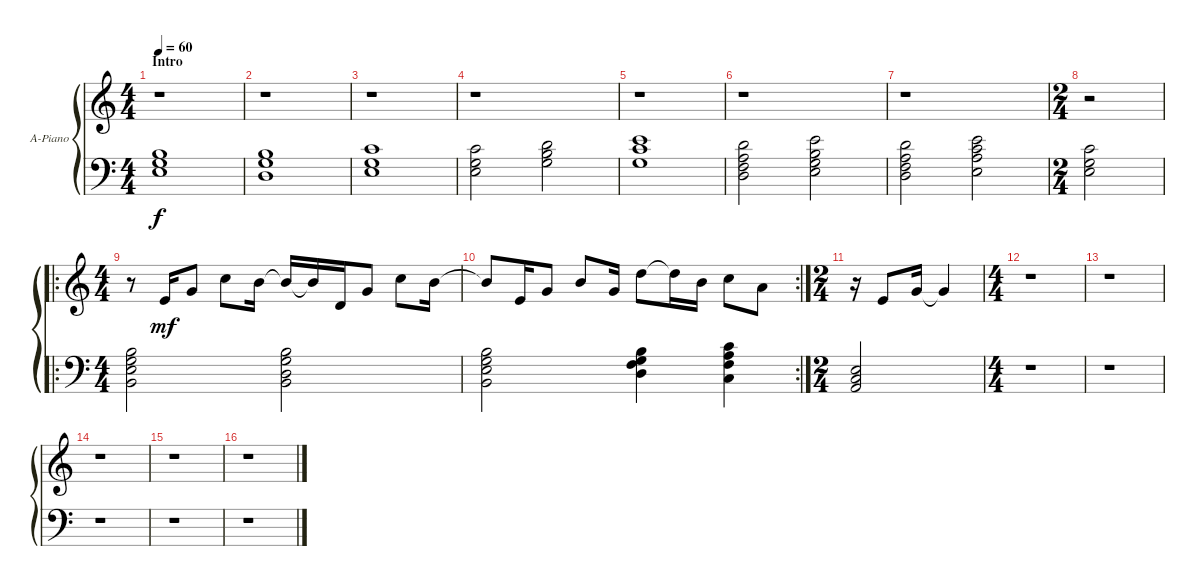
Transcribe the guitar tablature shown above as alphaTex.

\bracketExtendMode groupsimilarinstruments
\firstSystemTrackNameOrientation horizontal
\otherSystemsTrackNameOrientation horizontal
\track ("Acoustic Piano" "A-Piano") {instrument acousticgrandpiano}
\staff {score}
\tuning (E4 B3 G3 D3 A2 E2)
\ts (4 4)
\beaming (8 2 2 2 2)
\section ("" "Intro")
\tempo 60
\clef g2
\ks c
r.1{dy mf instrument acousticgrandpiano} |
r.1 |
r.1 |
r.1 |
r.1 |
r.1 |
r.1 |
\ts (2 4)
r.2 |
\ro
\ts (4 4)
r.8 5.2.16 8.2.8 8.1.8 7.1.16 7.1{t}.16 7.1{t}.16 3.2.16 3.1.8 8.1.8 7.1.16 |
\rc 2
7.1{t}.8 5.2.16 3.1.8 7.1.8 8.2.16 10.1.8 10.1{t}.16 7.1.16 8.1.8 5.1.8 |
\ts (2 4)
r.16 0.1.8 3.1.16 3.1{t}.4 |
\ts (4 4)
r.1 |
r.1 |
r.1 |
r.1 |
r.1
\staff {score}
\tuning (G2 D2 A1 E1)
\clef f4
\ottava regular
\simile none
\ks c
(19.3 17.2 16.1).1{dy f} |
(17.3 17.2 16.1).1 |
(17.1 17.2 19.3).1 |
(19.3 17.2 17.1).2 (19.1 21.2 22.3).2 |
(22.2 21.1 22.3).1 |
(22.4 20.3 19.2 19.1).2 (21.1 21.2 22.3 24.4).2 |
(22.4 20.3 19.2 19.1).2 (21.1 22.2 24.3 24.4).2 |
(19.3 17.2 17.1).2 |
(16.1 17.2 19.3 19.4).2 (17.3 17.2 16.1 19.4).2 |
(16.1 17.2 19.3 19.4).2 (7.1 31.4 22.3 15.2).4 (17.1 19.2 20.4 20.3).4 |
(12.3 10.2 9.1).2 |
r.1 |
r.1 |
r.1 |
r.1 |
r.1
